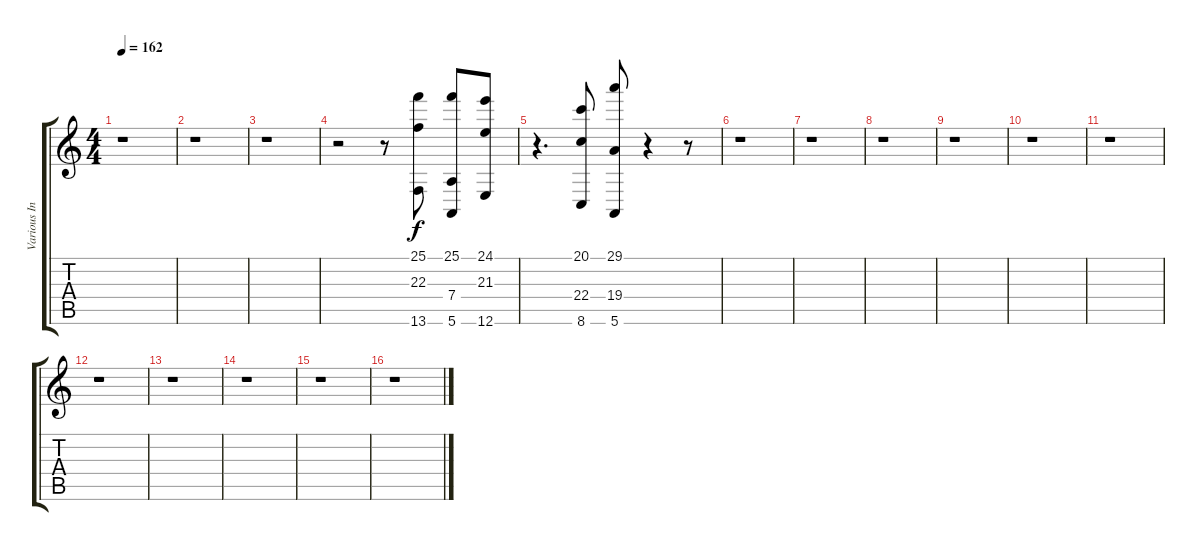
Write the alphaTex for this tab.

\track ("Various Ins." "Various In") {instrument violin}
\staff {score tabs}
\tuning (E4 B3 G3 D3 A2 E2) {hide}
\ts (4 4)
\tempo 162
\clef g2
\ks c
r.1{dy f} |
r.1 |
\section ("" "")
r.1 |
r.2 r.8 (25.1 22.3 13.6).8{volume 14 instrument pizzicatostrings} (25.1 7.4 5.6).8 (24.1 21.3 12.6).8 |
r.4{d} (20.1 22.4 8.6).8 (29.1 19.4 5.6).8 r.4 r.8 |
r.1 |
r.1 |
r.1 |
r.1 |
r.1 |
\section ("" "")
r.1 |
r.1 |
r.1 |
r.1 |
r.1 |
r.1
